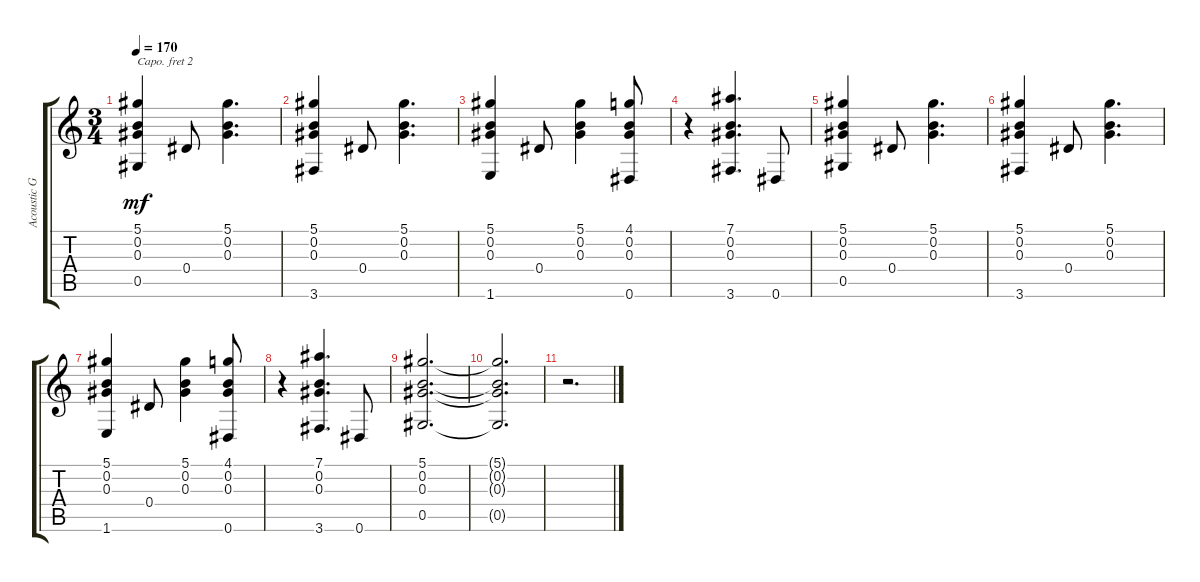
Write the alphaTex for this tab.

\track ("Acoustic Guitar" "Acoustic G") {instrument acousticguitarsteel}
\staff {score tabs}
\capo 2
\tuning (Db4 A3 Gb3 Db3 Gb2 Db2) {hide}
\ts (3 4)
\tempo 170
\clef g2
\ks c
(5.1 0.2 0.3 0.5).4{dy mf} 0.4.8 (5.1 0.2 0.3).4{d} |
(5.1 0.2 0.3 3.6).4 0.4.8 (5.1 0.2 0.3).4{d} |
(5.1 0.2 0.3 1.6).4 0.4.8 (5.1 0.2 0.3).4 (4.1 0.2 0.3 0.6).8 |
r.4 (7.1 0.2 0.3 3.6).4{d} 0.6.8 |
(5.1 0.2 0.3 0.5).4 0.4.8 (5.1 0.2 0.3).4{d} |
(5.1 0.2 0.3 3.6).4 0.4.8 (5.1 0.2 0.3).4{d} |
(5.1 0.2 0.3 1.6).4 0.4.8 (5.1 0.2 0.3).4 (4.1 0.2 0.3 0.6).8 |
r.4 (7.1 0.2 0.3 3.6).4{d} 0.6.8 |
(5.1 0.2 0.3 0.5).2{d} |
(5.1{t} 0.2{t} 0.3{t} 0.5{t}).2{d} |
r.2{d}
